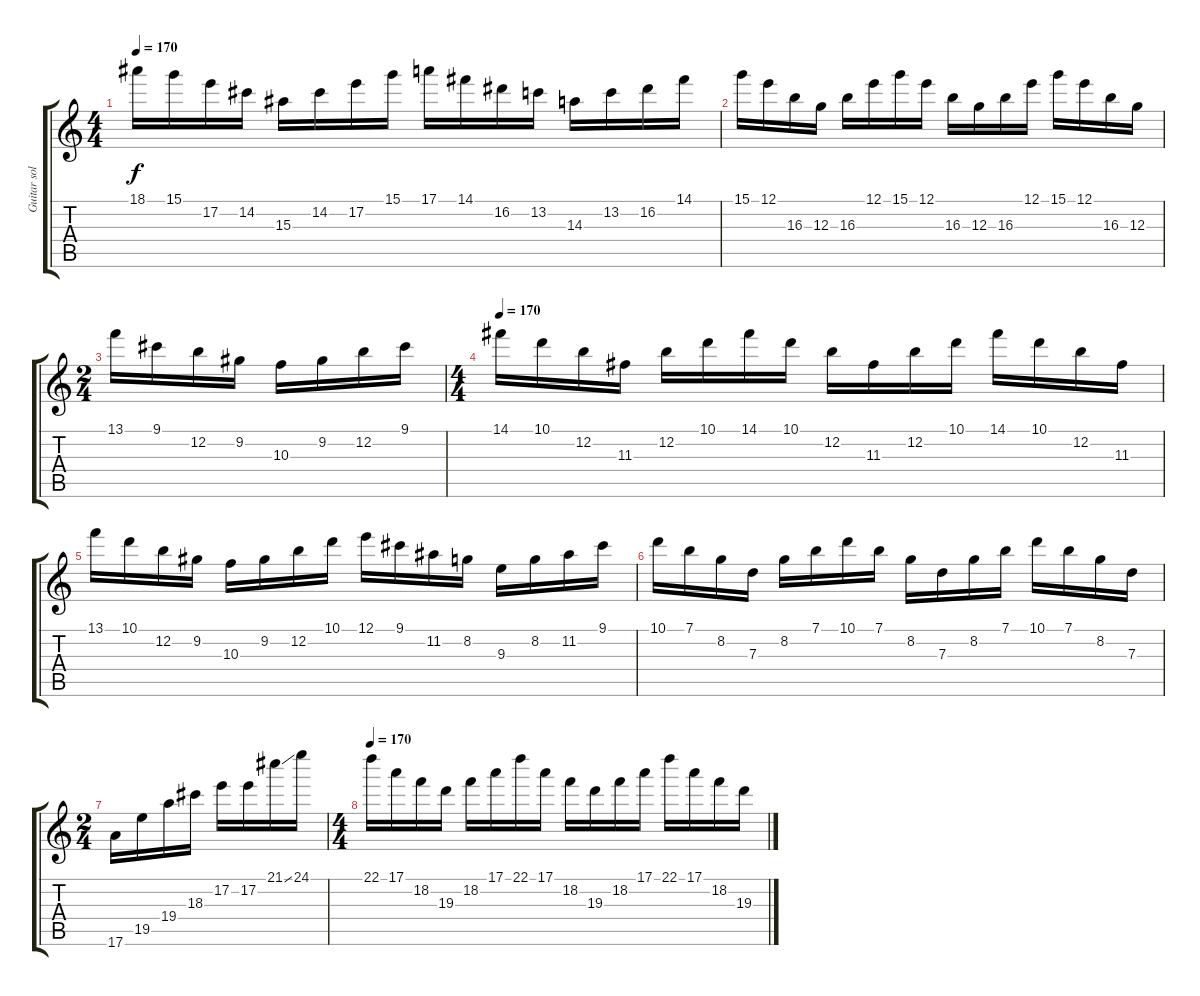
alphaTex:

\track ("Guitar solo" "Guitar sol") {instrument distortionguitar}
\staff {score tabs}
\tuning (E4 B3 G3 D3 A2 E2) {hide}
\ts (4 4)
\tempo 170
\clef g2
\ks c
18.1.16{dy f} 15.1.16 17.2.16 14.2.16 15.3.16 14.2.16 17.2.16 15.1.16 17.1.16 14.1.16 16.2.16 13.2.16 14.3.16 13.2.16 16.2.16 14.1.16 |
15.1.16 12.1.16 16.3.16 12.3.16 16.3.16 12.1.16 15.1.16 12.1.16 16.3.16 12.3.16 16.3.16 12.1.16 15.1.16 12.1.16 16.3.16 12.3.16 |
\ts (2 4)
13.1.16 9.1.16 12.2.16 9.2.16 10.3.16 9.2.16 12.2.16 9.1.16 |
\ts (4 4)
\tempo 170
14.1.16 10.1.16 12.2.16 11.3.16 12.2.16 10.1.16 14.1.16 10.1.16 12.2.16 11.3.16 12.2.16 10.1.16 14.1.16 10.1.16 12.2.16 11.3.16 |
13.1.16 10.1.16 12.2.16 9.2.16 10.3.16 9.2.16 12.2.16 10.1.16 12.1.16 9.1.16 11.2.16 8.2.16 9.3.16 8.2.16 11.2.16 9.1.16 |
10.1.16 7.1.16 8.2.16 7.3.16 8.2.16 7.1.16 10.1.16 7.1.16 8.2.16 7.3.16 8.2.16 7.1.16 10.1.16 7.1.16 8.2.16 7.3.16 |
\ts (2 4)
17.6.16 19.5.16 19.4.16 18.3.16 17.2.16 17.2.16 21.1{ss}.16 24.1.16 |
\ts (4 4)
\tempo 170
22.1.16 17.1.16 18.2.16 19.3.16 18.2.16 17.1.16 22.1.16 17.1.16 18.2.16 19.3.16 18.2.16 17.1.16 22.1.16 17.1.16 18.2.16 19.3.16
